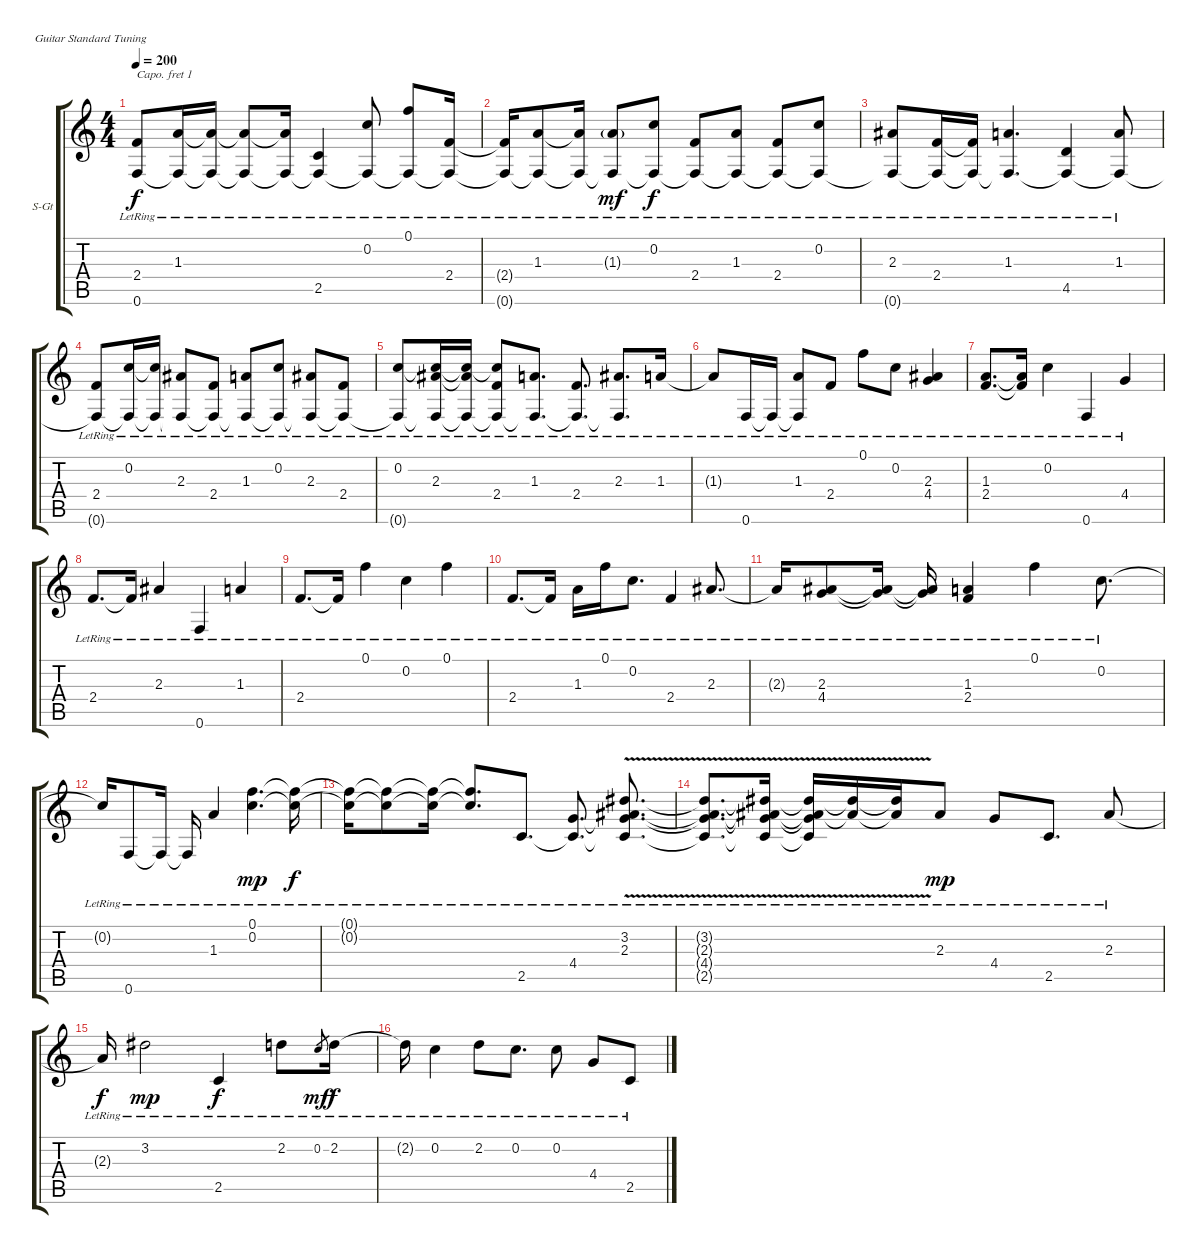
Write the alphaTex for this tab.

\bracketExtendMode groupsimilarinstruments
\firstSystemTrackNameOrientation horizontal
\otherSystemsTrackNameOrientation horizontal
\track ("Track 1" "S-Gt") {instrument acousticguitarsteel}
\staff {score tabs}
\capo 1
\tuning (E4 B3 G3 D3 A2 E2)
\ts (4 4)
\tempo 200
\clef g2
\ks c
(2.4{lr} 0.6{lr t}).8{dy f} (1.3{lr} 0.6{lr t}).16 (1.3{lr t} 0.6{lr t}).16 (1.3{lr t} 0.6{lr t}).8 (1.3{lr t} 0.6{lr t}).16 (2.5{lr} 0.6{lr t}).4 (0.2{lr} 0.6{lr t}).8 (0.1{lr} 0.6{lr t}).8 (2.4{lr} 0.6{lr t}).16 |
(2.4{lr t} 0.6{lr t}).16 (1.3{lr} 0.6{lr t}).8 (1.3{lr t} 0.6{lr t}).16 (1.3{g lr} 0.6{lr t}).8{dy mf} (0.2{lr} 0.6{lr t}).8{dy f} (2.4{lr} 0.6{lr t}).8 (1.3{lr} 0.6{lr t}).8 (2.4{lr} 0.6{lr t}).8 (0.2{lr} 0.6{lr t}).8 |
(2.3{lr} 0.6{lr t}).8 (2.4{lr} 0.6{lr t}).16 (2.4{lr t} 0.6{lr t}).16 (1.3{lr} 0.6{lr t}).4{d} (4.5{lr} 0.6{lr t}).4 (1.3{lr} 0.6{lr t}).8 |
(2.4{lr} 0.6{lr t}).8 (0.2{lr} 0.6{lr t}).16 (0.2{lr t} 0.6{lr t}).16 (2.3{lr} 0.6{lr t}).8 (2.4{lr} 0.6{lr t}).8 (1.3{lr} 0.6{lr t}).8 (0.2{lr} 0.6{lr t}).8 (2.3{lr} 0.6{lr t}).8 (2.4{lr} 0.6{lr t}).8 |
(0.2{lr} 0.6{lr t}).8 (2.3{lr} 0.2{lr t} 0.6{lr t}).16 (2.3{lr t} 0.2{lr t} 0.6{lr t}).16 (0.2{lr t} 2.4{lr} 0.6{lr t}).8 (1.3{lr} 0.6{lr t}).8{d} (2.4{lr} 0.6{lr t}).8{d} (2.3{lr} 0.6{lr t}).8{d} 1.3{lr}.16 |
1.3{lr t}.8 0.6{lr}.16 0.6{lr t}.16 (1.3{lr} 0.6{lr t}).8 2.4{lr}.8 0.1{lr}.8 0.2{lr}.8 (2.3{lr} 4.4{lr}).4 |
(1.3{lr} 2.4{lr}).8{d} (1.3{lr t} 2.4{lr t}).16 0.2{lr}.4 0.6{lr}.4 4.4{lr}.4 |
2.4{lr}.8{d} 2.4{lr t}.16 2.3{lr}.4 0.6{lr}.4 1.3{lr}.4 |
2.4{lr}.8{d} 2.4{lr t}.16 0.1{lr}.4 0.2{lr}.4 0.1{lr}.4 |
2.4{lr}.8{d} 2.4{lr t}.16 1.3{lr}.16 0.1{lr}.16 0.2{lr}.8{d} 2.4{lr}.4 2.3{lr}.8{d} |
2.3{lr t}.16 (2.3{lr} 4.4{lr}).8 (2.3{lr t} 4.4{lr t}).16 (2.3{lr t} 4.4{lr t}).16 (1.3{lr} 2.4{lr}).4 0.1{lr}.4 0.2{lr}.8{d} |
0.2{lr t}.16 0.6{lr}.8 0.6{lr t}.16 0.6{lr t}.16 1.3{lr}.4 (0.1{lr} 0.2{lr}).4{d dy mp} (0.1{lr t} 0.2{lr t}).16{dy f} |
(0.1{lr t} 0.2{lr t}).16 (0.1{lr t} 0.2{lr t}).8 (0.1{lr t} 0.2{lr t}).16 (0.1{lr t} 0.2{lr t}).8{d} 2.5{lr}.8{d} (4.4{lr} 2.5{lr t}).8{d} (3.2{v lr} 2.3{lr} 4.4{lr t} 2.5{lr t}).8{d} |
(3.2{v lr t} 2.3{lr t} 4.4{lr t} 2.5{lr t}).8{d} (3.2{v lr t} 2.3{lr t} 4.4{lr t} 2.5{lr t}).16 (3.2{v lr t} 2.3{lr t} 4.4{lr t} 2.5{lr t}).16 (3.2{v lr t} 2.3{lr t}).16 (3.2{v lr t} 2.3{lr t}).16 2.3{lr}.8{dy mp} 4.4{lr}.8 2.5{lr}.8{d} 2.3{lr}.8 |
2.3{lr t}.16{dy f} 3.2{lr}.2{dy mp} 2.5{lr}.4{dy f} 2.2{lr}.8 0.2{lr}.8{gr dy mf} 2.2{lr}.16{dy f} |
2.2{lr t}.16 0.2{lr}.4 2.2{lr}.8 0.2{lr}.8{d} 0.2{lr}.8 4.4{lr}.8 2.5{lr}.8
